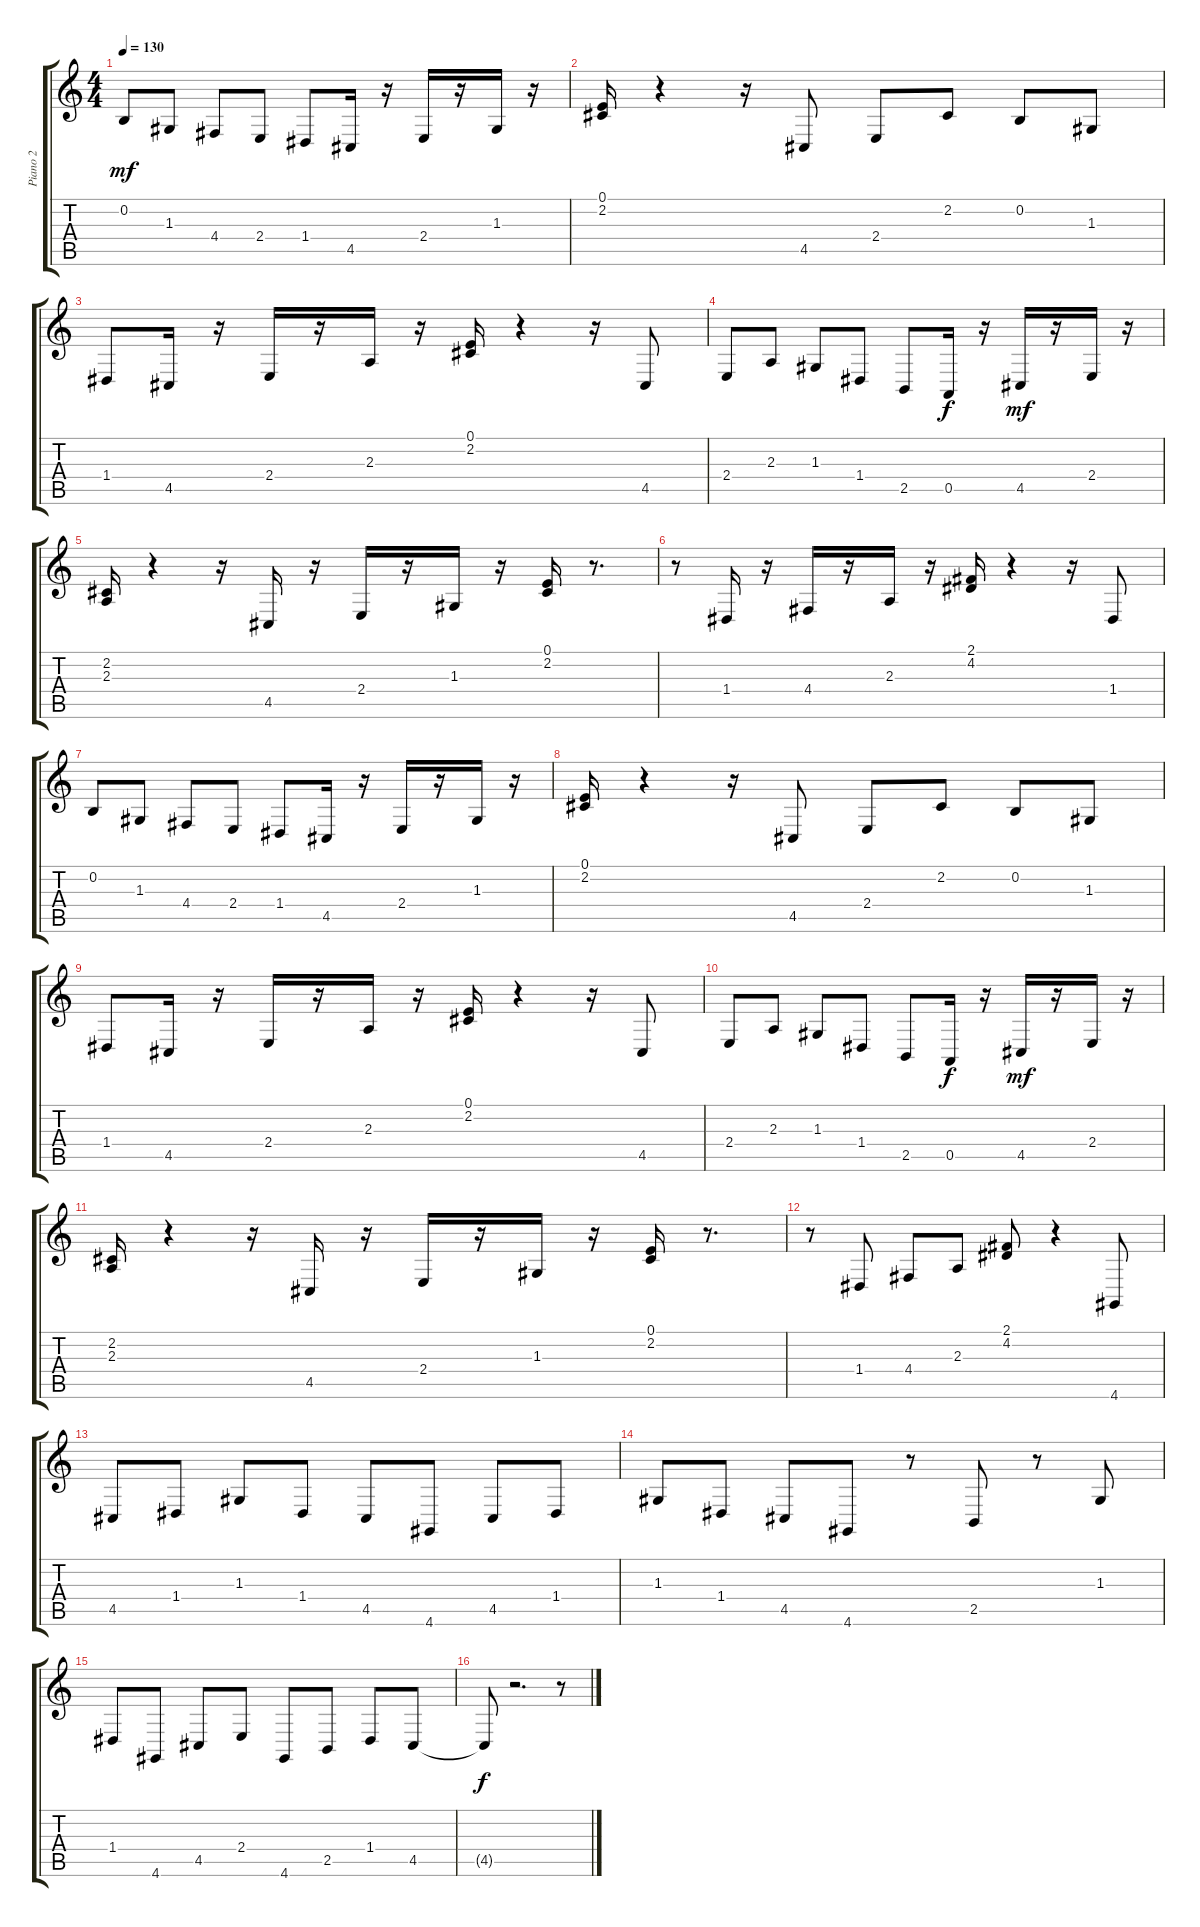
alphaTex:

\track ("Piano 2" "Piano 2") {instrument acousticgrandpiano}
\staff {score tabs}
\tuning (E4 B3 G3 D3 A2 E2) {hide}
\ts (4 4)
\tempo 130
\clef g2
\ks c
0.2.8{dy mf} 1.3.8 4.4.8 2.4.8 1.4.8 4.5.16 r.16 2.4.16 r.16 1.3.16 r.16 |
(0.1 2.2).16 r.4 r.16 4.5.8 2.4.8 2.2.8 0.2.8 1.3.8 |
1.4.8 4.5.16 r.16 2.4.16 r.16 2.3.16 r.16 (0.1 2.2).16 r.4 r.16 4.5.8 |
2.4.8 2.3.8 1.3.8 1.4.8 2.5.8 0.5.16{dy f} r.16 4.5.16{dy mf} r.16 2.4.16 r.16 |
(2.2 2.3).16 r.4 r.16 4.5.16 r.16 2.4.16 r.16 1.3.16 r.16 (0.1 2.2).16 r.8{d} |
r.8 1.4.16 r.16 4.4.16 r.16 2.3.16 r.16 (2.1 4.2).16 r.4 r.16 1.4.8 |
0.2.8 1.3.8 4.4.8 2.4.8 1.4.8 4.5.16 r.16 2.4.16 r.16 1.3.16 r.16 |
(0.1 2.2).16 r.4 r.16 4.5.8 2.4.8 2.2.8 0.2.8 1.3.8 |
1.4.8 4.5.16 r.16 2.4.16 r.16 2.3.16 r.16 (0.1 2.2).16 r.4 r.16 4.5.8 |
2.4.8 2.3.8 1.3.8 1.4.8 2.5.8 0.5.16{dy f} r.16 4.5.16{dy mf} r.16 2.4.16 r.16 |
(2.2 2.3).16 r.4 r.16 4.5.16 r.16 2.4.16 r.16 1.3.16 r.16 (0.1 2.2).16 r.8{d} |
r.8 1.4.8 4.4.8 2.3.8 (2.1 4.2).8 r.4 4.6.8 |
4.5.8 1.4.8 1.3.8 1.4.8 4.5.8 4.6.8 4.5.8 1.4.8 |
1.3.8 1.4.8 4.5.8 4.6.8 r.8 2.5.8 r.8 1.3.8 |
1.4.8 4.6.8 4.5.8 2.4.8 4.6.8 2.5.8 1.4.8 4.5.8 |
4.5{t}.8{dy f} r.2{d} r.8
